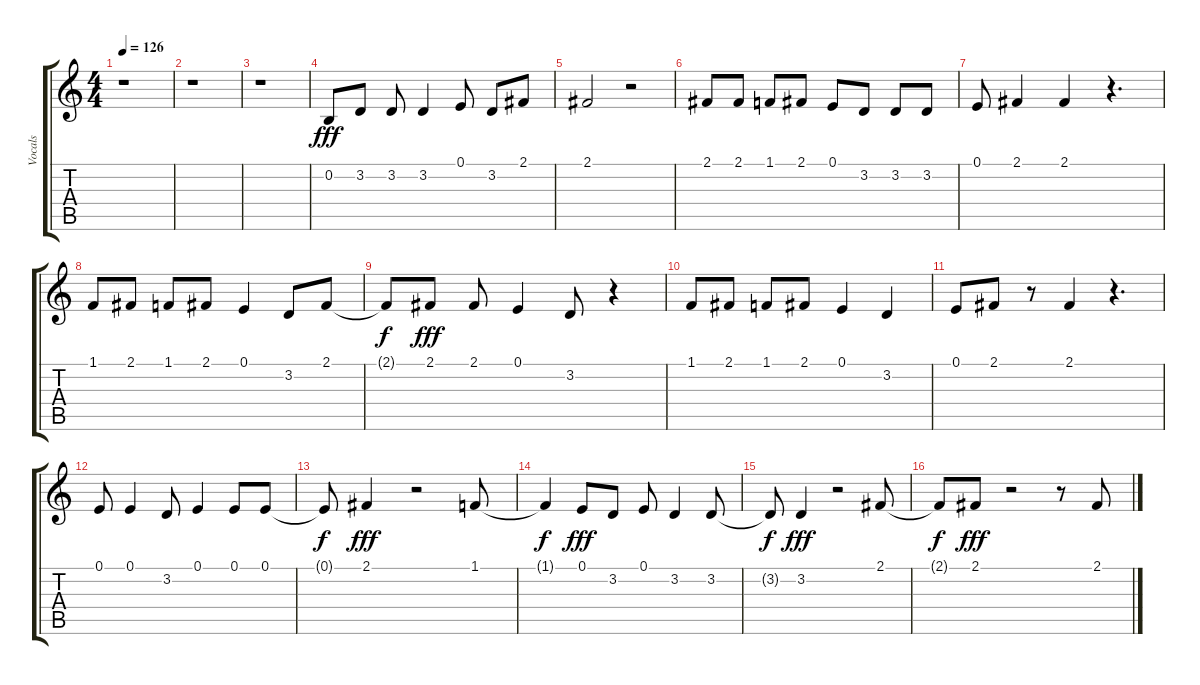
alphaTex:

\track ("Vocals" "Vocals") {instrument tenorsax}
\staff {score tabs}
\tuning (E4 B3 G3 D3 A2 E2) {hide}
\ts (4 4)
\tempo 126
\clef g2
\ks c
r.1{dy fff} |
r.1 |
r.1 |
0.2.8 3.2.8 3.2.8 3.2.4 0.1.8 3.2.8 2.1.8 |
2.1.2 r.2 |
2.1.8 2.1.8 1.1.8 2.1.8 0.1.8 3.2.8 3.2.8 3.2.8 |
0.1.8 2.1.4 2.1.4 r.4{d} |
1.1.8 2.1.8 1.1.8 2.1.8 0.1.4 3.2.8 2.1.8 |
2.1{t}.8{dy f} 2.1.8{dy fff} 2.1.8 0.1.4 3.2.8 r.4 |
1.1.8 2.1.8 1.1.8 2.1.8 0.1.4 3.2.4 |
0.1.8 2.1.8 r.8 2.1.4 r.4{d} |
0.1.8 0.1.4 3.2.8 0.1.4 0.1.8 0.1.8 |
0.1{t}.8{dy f} 2.1.4{dy fff} r.2 1.1.8 |
1.1{t}.4{dy f} 0.1.8{dy fff} 3.2.8 0.1.8 3.2.4 3.2.8 |
3.2{t}.8{dy f} 3.2.4{dy fff} r.2 2.1.8 |
2.1{t}.8{dy f} 2.1.8{dy fff} r.2 r.8 2.1.8
